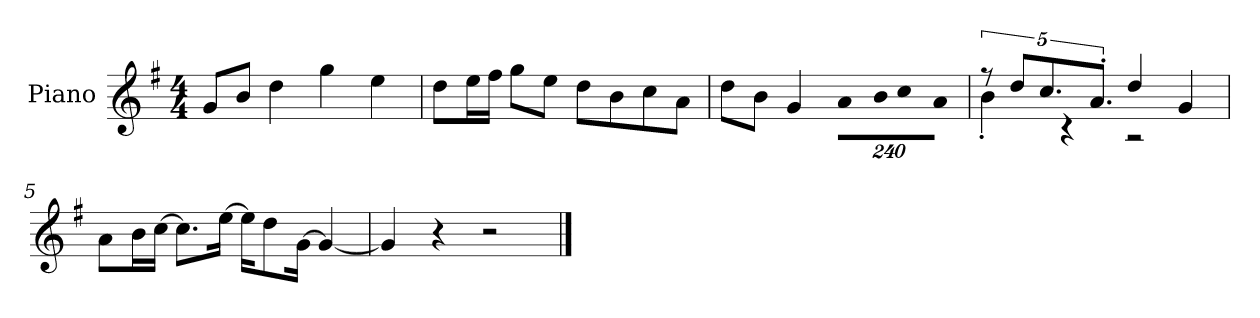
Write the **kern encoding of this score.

**kern
*part1
*staff1
*I"Piano
*I'P-no
*clefG2
*k[f#]
*M4/4
*MM90
=1
8g/L
8b/J
4dd\
4gg\
4ee\
=2
8dd\L
16ee\L
16ff#\JJ
8gg\L
8ee\J
8dd\L
8b\
8cc\
8a\J
=3
8dd\L
8b\J
4g/
*Xbrackettup
!LO:N:vis=8
960%137a\L
!LO:N:vis=16
1920%137b\K
!LO:N:vis=8
960%137cc\
!LO:N:vis=8
960%137a\J
=4
*brackettup
*^
10r	4b'\
10dd/L	.
10.cc/	.
.	4r
10.a'/J	.
4dd/	2r
4g/	.
*v	*v
=5
8a\L
16b\L
[16cc\JJ
8.cc\L]
[16ee\Jk
16ee\KL]
8dd\
[16g\Jk
4g/_
!!LO:LB:g=z
=6
4g/]
4r
2r
==
*-
